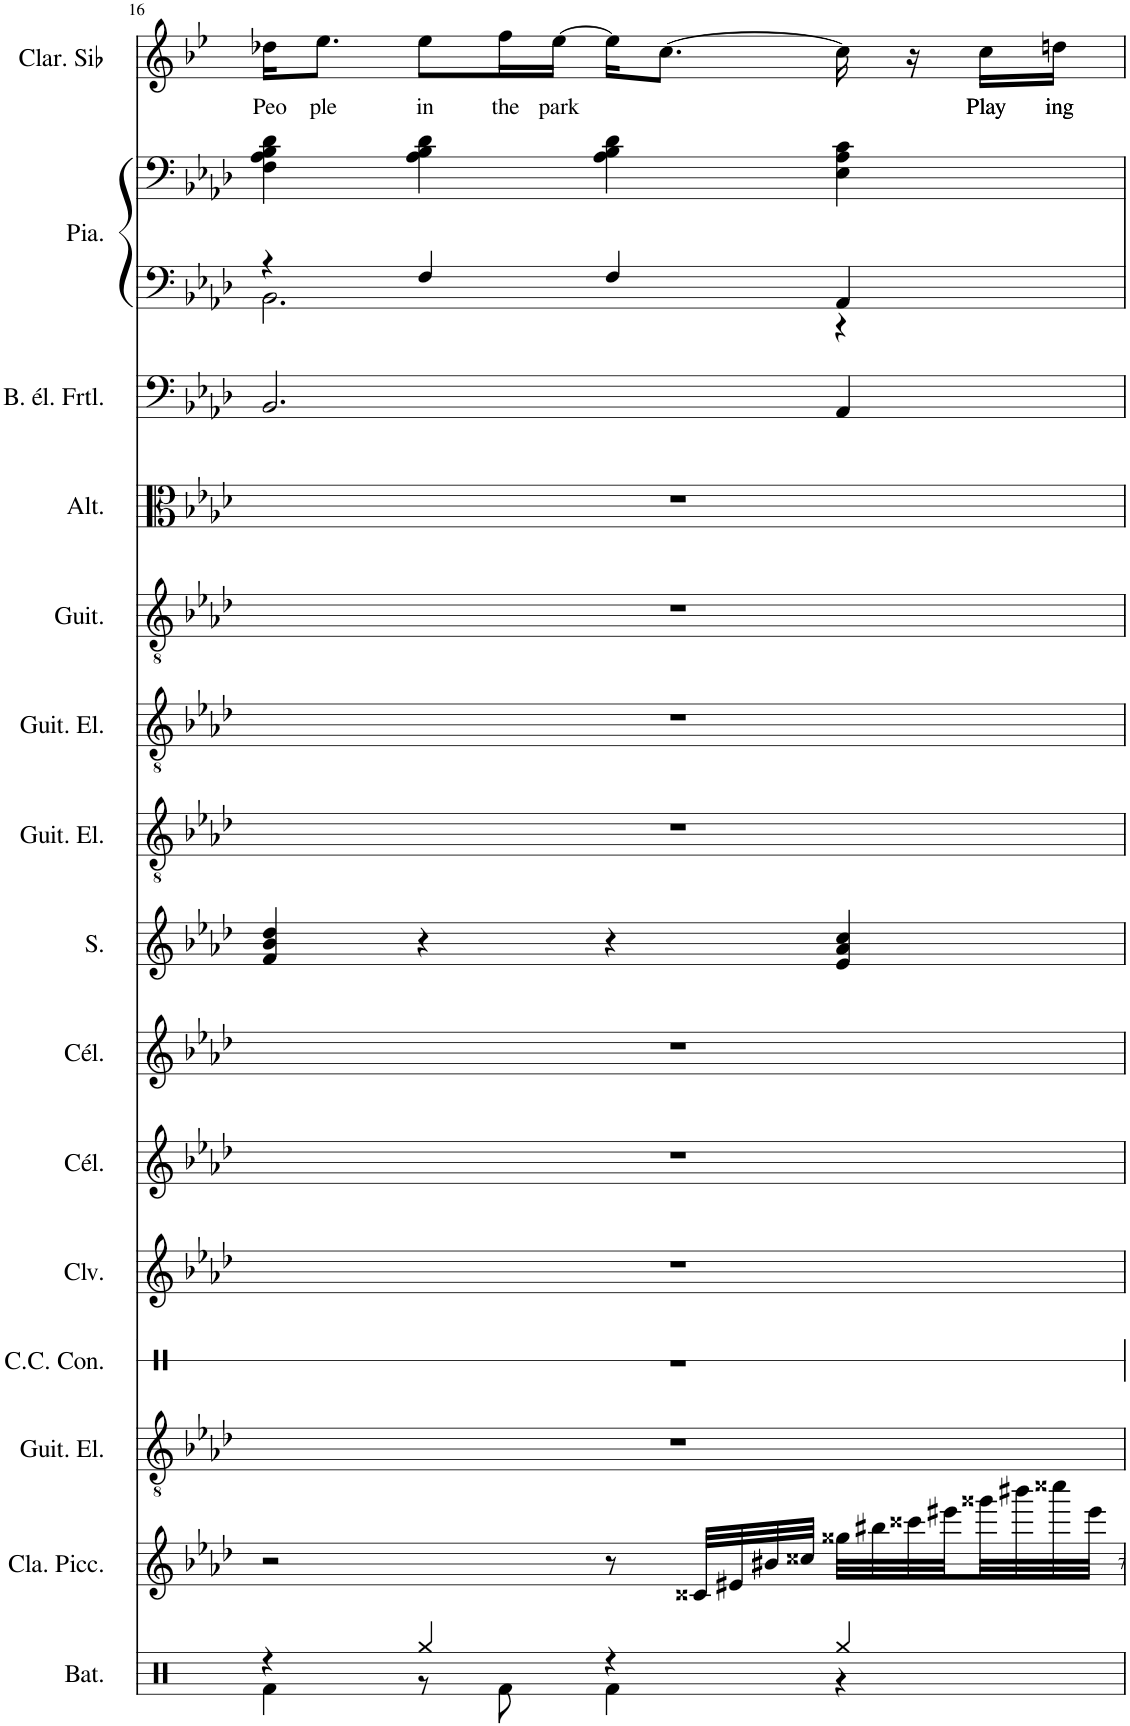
**kern	**kern	**kern	**kern	**kern	**kern	**kern	**kern	**kern	**kern	**kern	**kern	**kern	**kern	**kern	**kern	**text
*part15	*part14	*part13	*part12	*part11	*part10	*part9	*part8	*part7	*part6	*part5	*part4	*part3	*part2	*part2	*part1	*part1
*staff16	*staff15	*staff14	*staff13	*staff12	*staff11	*staff10	*staff9	*staff8	*staff7	*staff6	*staff5	*staff4	*staff3	*staff2	*staff1	*staff1
*I"Batterie, Drums	*I"Clarinette Piccolo, Clarinet Pipe	*I"Guitare électrique, Distortion Guitar	*I"Caisse claire de concert, Reverse Cymbal	*I"Clavicorde, Clavinet	*I"Célesta, Celesta	*I"Célesta, Celesta	*I"Soprano, Choir Aahs	*I"Guitare électrique, Overdriven Guitar	*I"Guitare électrique, Electric Guitar (clean)	*I"Guitare acoustique, Acoustic Guitar (steel)	*I"Altos, String Ensemble 1	*I"Basse électrique fretless, Fretless Bass	*I"Piano, Bright Acoustic Piano	*	*I"Clarinette en Sib	*
*I'Bat.	*I'Cla. Picc.	*I'Guit. El.	*I'C.C. Con.	*I'Clv.	*I'Cél.	*I'Cél.	*I'S.	*I'Guit. El.	*I'Guit. El.	*I'Guit.	*I'Alt.	*I'B. él. Frtl.	*I'Pia.	*	*I'Clar. Sib	*
!!LO:PB:g=z
*clefX	*clefG2	*clefGv2	*clefX	*clefG2	*clefG2	*clefG2	*clefG2	*clefGv2	*clefGv2	*clefGv2	*clefC3	*clefF4	*clefF4	*clefF4	*clefG2	*
*	*Trd-5c-8	*	*	*	*Trd-7c-12	*Trd-7c-12	*	*	*	*	*	*Trd7c12	*	*	*Trd1c2	*
*k[]	*k[b-e-a-d-]	*k[b-e-a-d-]	*k[b-e-a-d-]	*k[b-e-a-d-]	*k[b-e-a-d-]	*k[b-e-a-d-]	*k[b-e-a-d-]	*k[b-e-a-d-]	*k[b-e-a-d-]	*k[b-e-a-d-]	*k[b-e-a-d-]	*k[b-e-a-d-]	*k[b-e-a-d-]	*k[b-e-a-d-]	*k[b-e-]	*
*M4/4	*M4/4	*M4/4	*M4/4	*M4/4	*M4/4	*M4/4	*M4/4	*M4/4	*M4/4	*M4/4	*M4/4	*M4/4	*M4/4	*M4/4	*M4/4	*
=16	=16	=16	=16	=16	=16	=16	=16	=16	=16	=16	=16	=16	=16	=16	=16	=16
*^	*	*	*	*	*	*	*	*	*	*	*	*	*^	*	*	*
!	!	!	!	!	!	!	!	!	!	!	!	!	!	!	!	!	!	!LO:LY:b
4r	4Rf\	2r	1r	1r	1r	1r	1r	4f/ 4b-/ 4dd-/	1r	1r	1r	1r	2.BB-/	4r	2.BB-\	4F\ 4A-\ 4B-\ 4d-\	16dd-X\KL	Peo
!	!	!	!	!	!	!	!	!	!	!	!	!	!	!	!	!	!	!LO:LY:b
.	.	.	.	.	.	.	.	.	.	.	.	.	.	.	.	.	8.ee-\J	ple
!	!	!	!	!	!	!	!	!	!	!	!	!	!	!	!	!	!	!LO:LY:b
4Rgg/	8r	.	.	.	.	.	.	4r	.	.	.	.	.	4F/	.	4A-\ 4B-\ 4d-\	8ee-\L	in
!	!	!	!	!	!	!	!	!	!	!	!	!	!	!	!	!	!	!LO:LY:b
.	8Rf\	.	.	.	.	.	.	.	.	.	.	.	.	.	.	.	16ff\L	the
!	!	!	!	!	!	!	!	!	!	!	!	!	!	!	!	!	!	!LO:LY:b
.	.	.	.	.	.	.	.	.	.	.	.	.	.	.	.	.	[16ee-\JJ	park
4r	4Rf\	8r	.	.	.	.	.	4r	.	.	.	.	.	4F/	.	4A-\ 4B-\ 4d-\	16ee-\KL]	.
.	.	.	.	.	.	.	.	.	.	.	.	.	.	.	.	.	[8.cc\J	.
.	.	32c##X/LLL	.	.	.	.	.	.	.	.	.	.	.	.	.	.	.	.
.	.	32e#X/	.	.	.	.	.	.	.	.	.	.	.	.	.	.	.	.
.	.	32b#X/	.	.	.	.	.	.	.	.	.	.	.	.	.	.	.	.
.	.	32cc##X/JJJ	.	.	.	.	.	.	.	.	.	.	.	.	.	.	.	.
4Rgg/	4r	32gg##X\LLL	.	.	.	.	.	4e-/ 4a-/ 4cc/	.	.	.	.	4AA-/	4AA-/	4r	4E-\ 4A-\ 4c\	16cc\]	.
.	.	32bb#X\	.	.	.	.	.	.	.	.	.	.	.	.	.	.	.	.
.	.	32ccc##X\	.	.	.	.	.	.	.	.	.	.	.	.	.	.	16r	.
.	.	32eee#X\	.	.	.	.	.	.	.	.	.	.	.	.	.	.	.	.
!	!	!	!	!	!	!	!	!	!	!	!	!	!	!	!	!	!	!LO:LY:b
.	.	32ggg##X\	.	.	.	.	.	.	.	.	.	.	.	.	.	.	16cc\LL	Play
.	.	32bbb#X\	.	.	.	.	.	.	.	.	.	.	.	.	.	.	.	.
!	!	!	!	!	!	!	!	!	!	!	!	!	!	!	!	!	!	!LO:LY:b
.	.	32cccc##X\	.	.	.	.	.	.	.	.	.	.	.	.	.	.	16ddn\JJ	ing
.	.	32eee#\JJJ	.	.	.	.	.	.	.	.	.	.	.	.	.	.	.	.
*v	*v	*	*	*	*	*	*	*	*	*	*	*	*	*v	*v	*	*	*
=	=	=	=	=	=	=	=	=	=	=	=	=	=	=	=	=
*-	*-	*-	*-	*-	*-	*-	*-	*-	*-	*-	*-	*-	*-	*-	*-	*-
